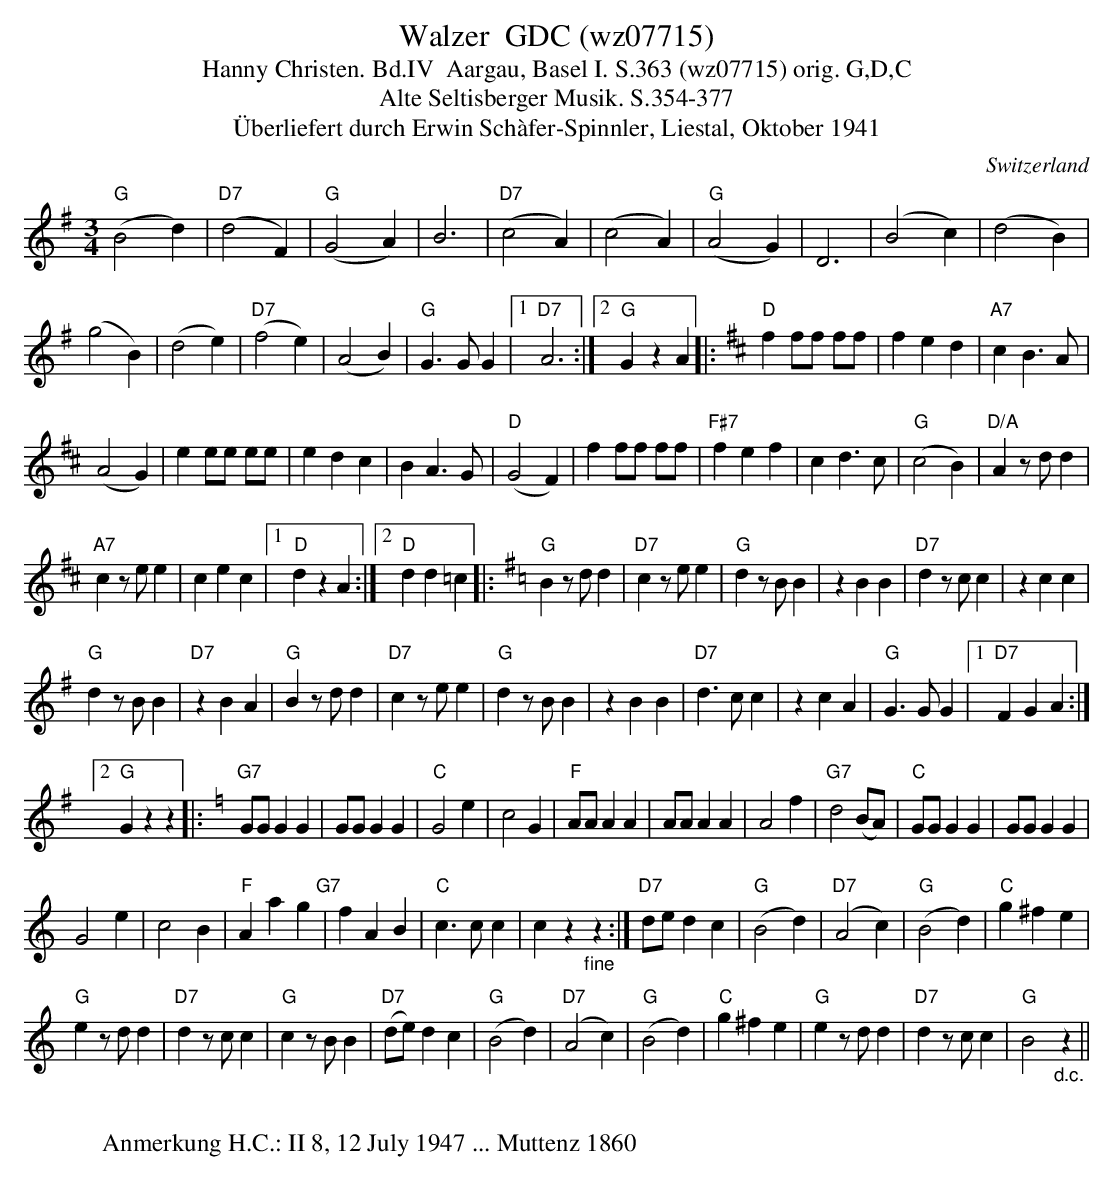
X:1
T:Walzer  GDC (wz07715)
T:Hanny Christen. Bd.IV  Aargau, Basel I. S.363 (wz07715) orig. G,D,C
T: Alte Seltisberger Musik. S.354-377
T:Überliefert durch Erwin Schàfer-Spinnler, Liestal, Oktober 1941
M:3/4
L:1/4
O:Switzerland
K:G major
("G"B2d) | ("D7"d2F) | ("G"G2A) | B3 | ("D7"c2A) | (c2A) | ("G"A2G) | D3 | (B2c) | (d2B) |
(g2B) | (d2e) | ("D7"f2e) | (A2B) | "G"G>GG |1 "D7"A3 :|2 "G"GzA |: [K:D] "D"ff/f/ f/f/ | fed | "A7"cB>A |
(A2G) | ee/e/ e/e/ | edc | BA>G | ("D"G2F)  | ff/f/ f/f/ | "F#7"fef | cd>c | ("G"c2B) | "D/A"Az/d/d |
"A7"cz/e/e | cec |1 "D"dzA :|2 "D"dd=c |: [K:G] "G"Bz/d/d | "D7"cz/e/e | "G"dz/B/B | zBB | "D7"dz/c/c | zcc |
"G"dz/B/B | "D7"zBA | "G"Bz/d/d | "D7"cz/e/e | "G"dz/B/B | zBB | "D7"d>cc | zcA | "G"G>GG |1 "D7"FGA :|2
"G"Gzz |: [K:C] "G7"G/G/GG | G/G/GG | "C"G2e | c2G | "F"A/A/AA | A/A/AA | A2f | "G7"d2(B/A/) | "C"G/G/GG | G/G/GG |
G2e | c2B | "F"Aag"G7" | fAB | "C"c>cc | cz"_fine"z :| "D7"d/e/dc | ("G"B2d) | ("D7"A2c) | ("G"B2d) | "C"g^fe |
"G"ez/d/d | "D7"dz/c/c | "G"cz/B/B | ("D7"d/e/)dc | ("G"B2d) | ("D7"A2c) | ("G"B2d) | "C"g^fe | "G"ez/d/d | "D7"dz/c/c |  "G"B2"_d.c."z ||
W:
W:Anmerkung H.C.: II 8, 12 July 1947 ... Muttenz 1860
